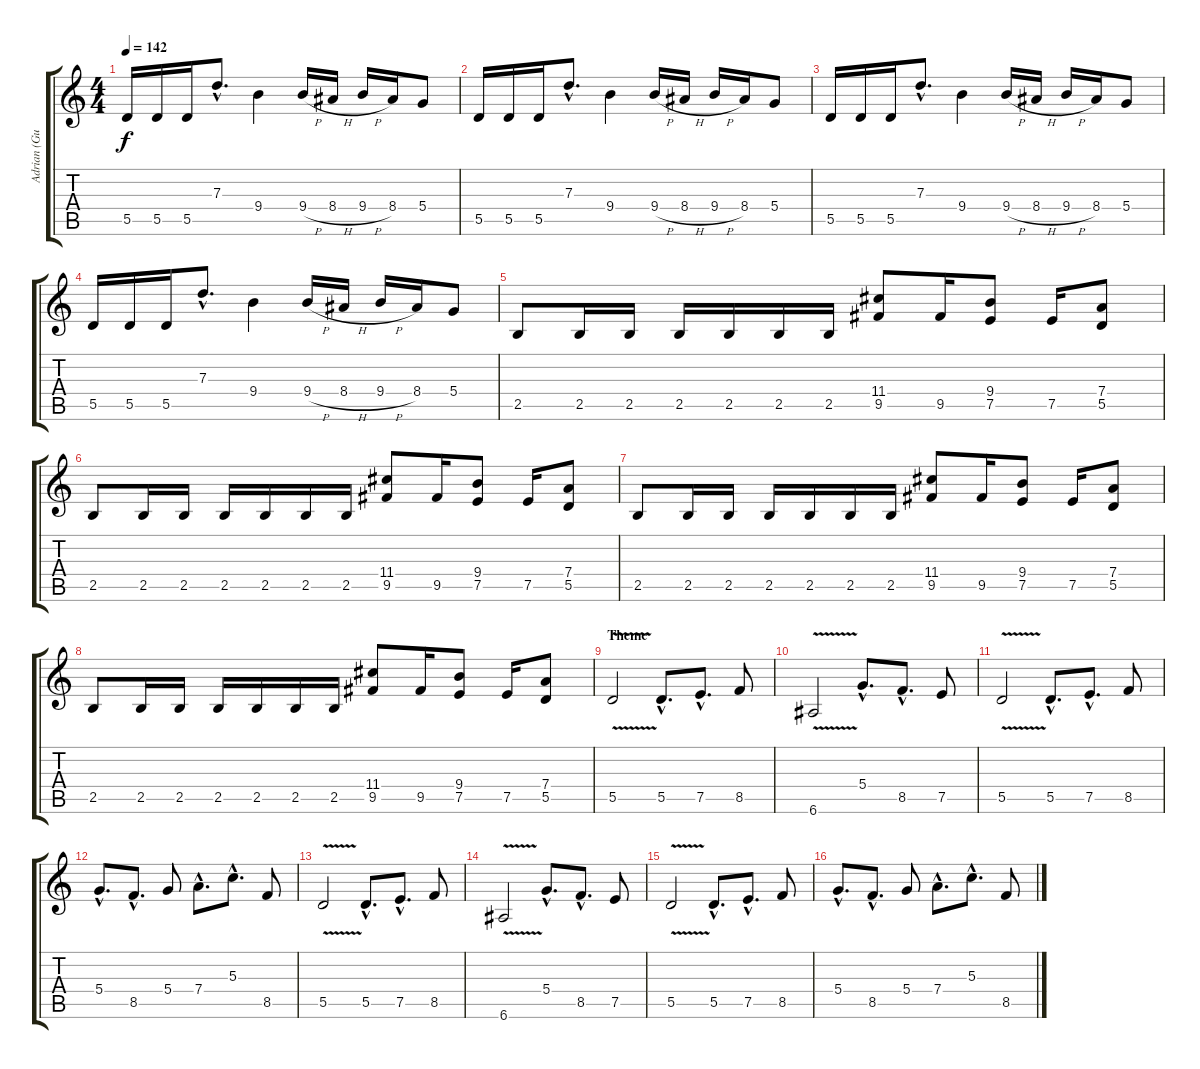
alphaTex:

\track ("Adrian (Guitar)" "Adrian (Gu") {instrument distortionguitar}
\staff {score tabs}
\tuning (E4 B3 G3 D3 A2 E2) {hide}
\ts (4 4)
\tempo 142
\clef g2
\ks c
5.5.16{dy f} 5.5.16 5.5.16 7.3{hac}.8{d} 9.4.4 9.4{h}.16 8.4{h}.16 9.4{h}.16 8.4.16 5.4.8 |
5.5.16 5.5.16 5.5.16 7.3{hac}.8{d} 9.4.4 9.4{h}.16 8.4{h}.16 9.4{h}.16 8.4.16 5.4.8 |
5.5.16 5.5.16 5.5.16 7.3{hac}.8{d} 9.4.4 9.4{h}.16 8.4{h}.16 9.4{h}.16 8.4.16 5.4.8 |
5.5.16 5.5.16 5.5.16 7.3{hac}.8{d} 9.4.4 9.4{h}.16 8.4{h}.16 9.4{h}.16 8.4.16 5.4.8 |
2.5.8 2.5.16 2.5.16 2.5.16 2.5.16 2.5.16 2.5.16 (11.4 9.5).8 9.5.16 (9.4 7.5).8 7.5.16 (7.4 5.5).8 |
2.5.8 2.5.16 2.5.16 2.5.16 2.5.16 2.5.16 2.5.16 (11.4 9.5).8 9.5.16 (9.4 7.5).8 7.5.16 (7.4 5.5).8 |
2.5.8 2.5.16 2.5.16 2.5.16 2.5.16 2.5.16 2.5.16 (11.4 9.5).8 9.5.16 (9.4 7.5).8 7.5.16 (7.4 5.5).8 |
2.5.8 2.5.16 2.5.16 2.5.16 2.5.16 2.5.16 2.5.16 (11.4 9.5).8 9.5.16 (9.4 7.5).8 7.5.16 (7.4 5.5).8 |
\section ("" "Theme")
5.5{v}.2 5.5{hac}.8{d} 7.5{hac}.8{d} 8.5.8 |
6.6{v}.2 5.4{hac}.8{d} 8.5{hac}.8{d} 7.5.8 |
5.5{v}.2 5.5{hac}.8{d} 7.5{hac}.8{d} 8.5.8 |
5.4{hac}.8{d} 8.5{hac}.8{d} 5.4.8 7.4{hac}.8{d} 5.3{hac}.8{d} 8.5.8 |
5.5{v}.2 5.5{hac}.8{d} 7.5{hac}.8{d} 8.5.8 |
6.6{v}.2 5.4{hac}.8{d} 8.5{hac}.8{d} 7.5.8 |
5.5{v}.2 5.5{hac}.8{d} 7.5{hac}.8{d} 8.5.8 |
5.4{hac}.8{d} 8.5{hac}.8{d} 5.4.8 7.4{hac}.8{d} 5.3{hac}.8{d} 8.5.8
